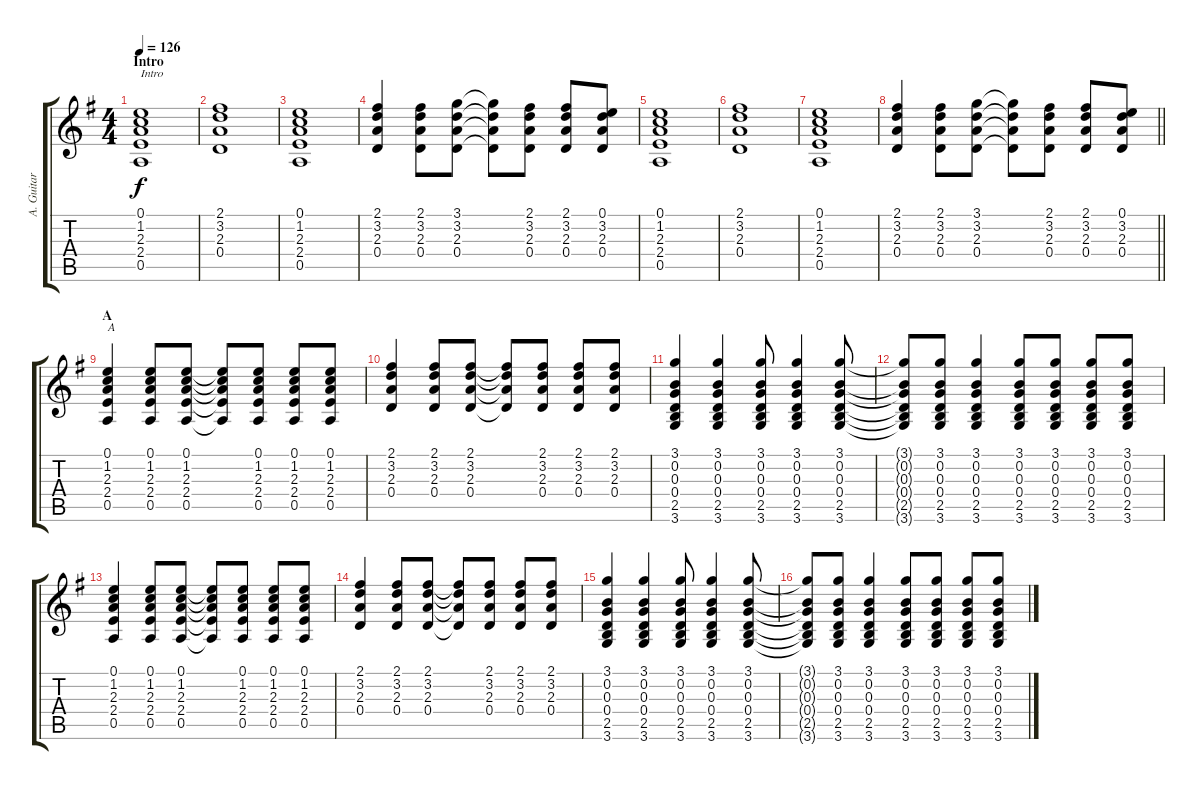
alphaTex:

\track ("A. Guitar" "A. Guitar") {instrument acousticguitarnylon}
\staff {score tabs}
\tuning (E4 B3 G3 D3 A2 E2) {hide}
\ts (4 4)
\section ("" "Intro")
\tempo 126
\clef g2
\ks g
(0.1 1.2 2.3 2.4 0.5).1{txt "Intro" dy f instrument acousticguitarnylon} |
(2.1 3.2 2.3 0.4).1 |
(0.1 1.2 2.3 2.4 0.5).1 |
(2.1 3.2 2.3 0.4).4 (2.1 3.2 2.3 0.4).8 (3.1 3.2 2.3 0.4).8 (3.1{t} 3.2{t} 2.3{t} 0.4{t}).8 (2.1 3.2 2.3 0.4).8 (2.1 3.2 2.3 0.4).8 (0.1 3.2 2.3 0.4).8 |
(0.1 1.2 2.3 2.4 0.5).1 |
(2.1 3.2 2.3 0.4).1 |
(0.1 1.2 2.3 2.4 0.5).1 |
\barLineRight lightlight
(2.1 3.2 2.3 0.4).4 (2.1 3.2 2.3 0.4).8 (3.1 3.2 2.3 0.4).8 (3.1{t} 3.2{t} 2.3{t} 0.4{t}).8 (2.1 3.2 2.3 0.4).8 (2.1 3.2 2.3 0.4).8 (0.1 3.2 2.3 0.4).8 |
\section ("" "A")
(0.1 1.2 2.3 2.4 0.5).4{txt "A"} (0.1 1.2 2.3 2.4 0.5).8 (0.1 1.2 2.3 2.4 0.5).8 (0.1{t} 1.2{t} 2.3{t} 2.4{t} 0.5{t}).8 (0.1 1.2 2.3 2.4 0.5).8 (0.1 1.2 2.3 2.4 0.5).8 (0.1 1.2 2.3 2.4 0.5).8 |
(2.1 3.2 2.3 0.4).4 (2.1 3.2 2.3 0.4).8 (2.1 3.2 2.3 0.4).8 (2.1{t} 3.2{t} 2.3{t} 0.4{t}).8 (2.1 3.2 2.3 0.4).8 (2.1 3.2 2.3 0.4).8 (2.1 3.2 2.3 0.4).8 |
(3.1 0.2 0.3 0.4 2.5 3.6).4 (3.1 0.2 0.3 0.4 2.5 3.6).4 (3.1 0.2 0.3 0.4 2.5 3.6).8 (3.1 0.2 0.3 0.4 2.5 3.6).4 (3.1 0.2 0.3 0.4 2.5 3.6).8 |
(3.1{t} 0.2{t} 0.3{t} 0.4{t} 2.5{t} 3.6{t}).8 (3.1 0.2 0.3 0.4 2.5 3.6).8 (3.1 0.2 0.3 0.4 2.5 3.6).4 (3.1 0.2 0.3 0.4 2.5 3.6).8 (3.1 0.2 0.3 0.4 2.5 3.6).8 (3.1 0.2 0.3 0.4 2.5 3.6).8 (3.1 0.2 0.3 0.4 2.5 3.6).8 |
(0.1 1.2 2.3 2.4 0.5).4 (0.1 1.2 2.3 2.4 0.5).8 (0.1 1.2 2.3 2.4 0.5).8 (0.1{t} 1.2{t} 2.3{t} 2.4{t} 0.5{t}).8 (0.1 1.2 2.3 2.4 0.5).8 (0.1 1.2 2.3 2.4 0.5).8 (0.1 1.2 2.3 2.4 0.5).8 |
(2.1 3.2 2.3 0.4).4 (2.1 3.2 2.3 0.4).8 (2.1 3.2 2.3 0.4).8 (2.1{t} 3.2{t} 2.3{t} 0.4{t}).8 (2.1 3.2 2.3 0.4).8 (2.1 3.2 2.3 0.4).8 (2.1 3.2 2.3 0.4).8 |
(3.1 0.2 0.3 0.4 2.5 3.6).4 (3.1 0.2 0.3 0.4 2.5 3.6).4 (3.1 0.2 0.3 0.4 2.5 3.6).8 (3.1 0.2 0.3 0.4 2.5 3.6).4 (3.1 0.2 0.3 0.4 2.5 3.6).8 |
(3.1{t} 0.2{t} 0.3{t} 0.4{t} 2.5{t} 3.6{t}).8 (3.1 0.2 0.3 0.4 2.5 3.6).8 (3.1 0.2 0.3 0.4 2.5 3.6).4 (3.1 0.2 0.3 0.4 2.5 3.6).8 (3.1 0.2 0.3 0.4 2.5 3.6).8 (3.1 0.2 0.3 0.4 2.5 3.6).8 (3.1 0.2 0.3 0.4 2.5 3.6).8
